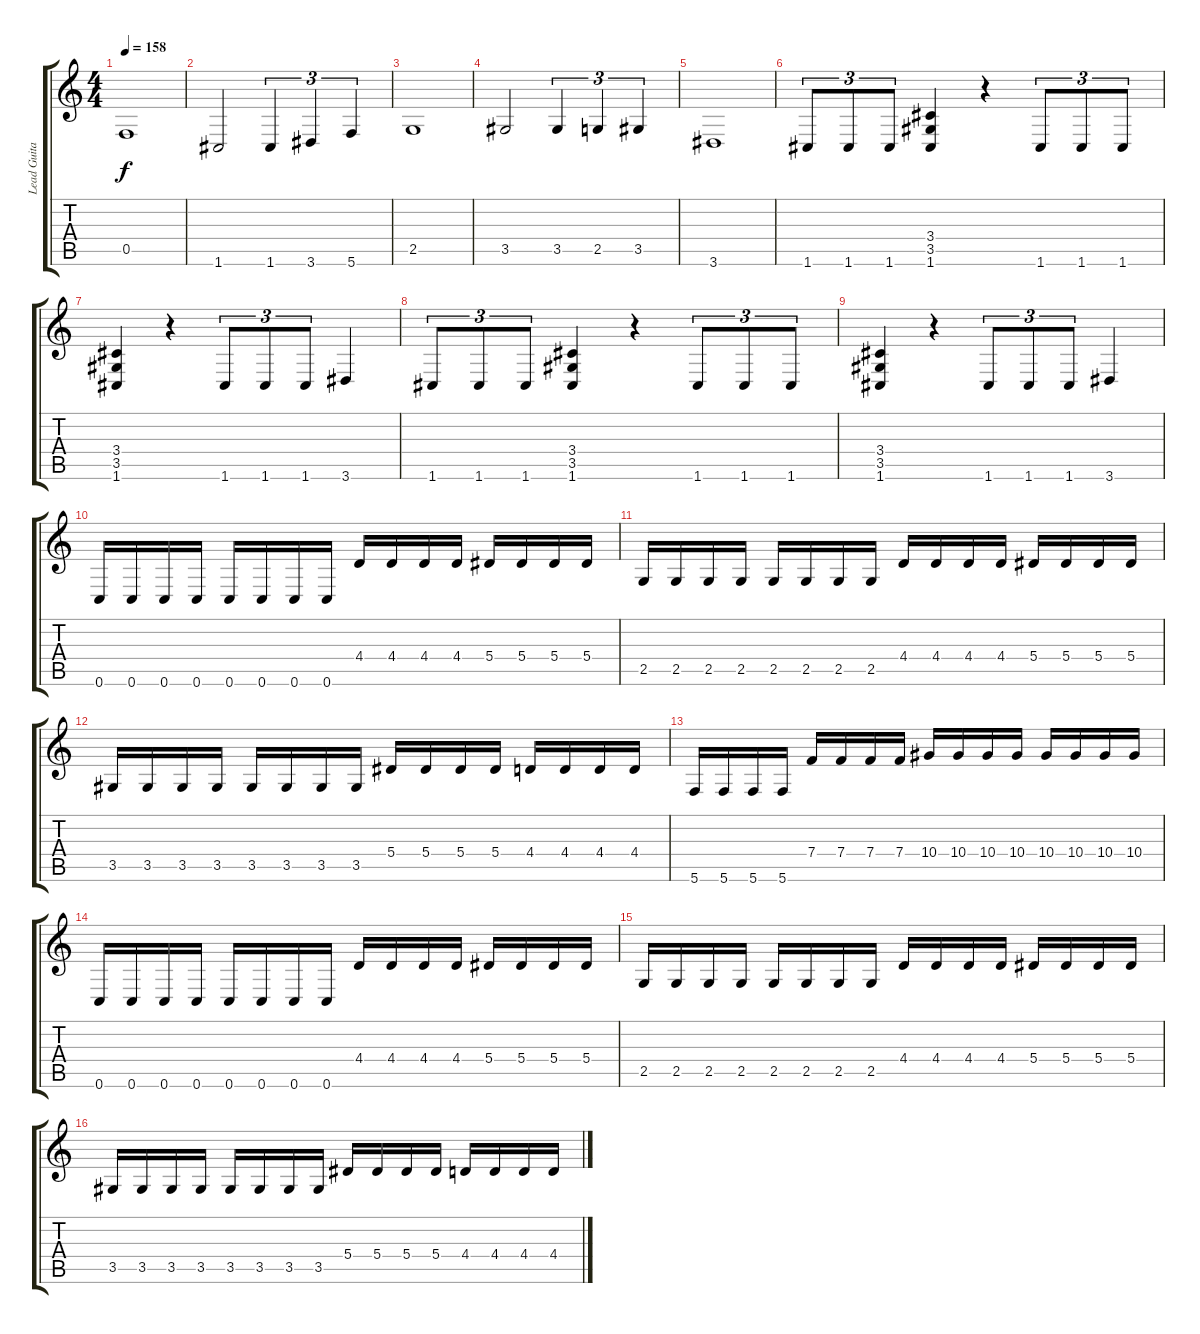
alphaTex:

\track ("Lead Guitar" "Lead Guita") {instrument distortionguitar}
\staff {score tabs}
\tuning (C4 G3 Eb3 Bb2 F2 C2) {hide}
\ts (4 4)
\tempo 158
\clef g2
\ks c
0.5.1{dy f} |
1.6.2 1.6.4{tu (3 2)} 3.6.4{tu (3 2)} 5.6.4{tu (3 2)} |
2.5.1 |
3.5.2 3.5.4{tu (3 2)} 2.5.4{tu (3 2)} 3.5.4{tu (3 2)} |
3.6.1 |
1.6.8{tu (3 2)} 1.6.8{tu (3 2)} 1.6.8{tu (3 2)} (3.4 3.5 1.6).4 r.4 1.6.8{tu (3 2)} 1.6.8{tu (3 2)} 1.6.8{tu (3 2)} |
(3.4 3.5 1.6).4 r.4 1.6.8{tu (3 2)} 1.6.8{tu (3 2)} 1.6.8{tu (3 2)} 3.6.4 |
1.6.8{tu (3 2)} 1.6.8{tu (3 2)} 1.6.8{tu (3 2)} (3.4 3.5 1.6).4 r.4 1.6.8{tu (3 2)} 1.6.8{tu (3 2)} 1.6.8{tu (3 2)} |
(3.4 3.5 1.6).4 r.4 1.6.8{tu (3 2)} 1.6.8{tu (3 2)} 1.6.8{tu (3 2)} 3.6.4 |
0.6.16 0.6.16 0.6.16 0.6.16 0.6.16 0.6.16 0.6.16 0.6.16 4.4.16 4.4.16 4.4.16 4.4.16 5.4.16 5.4.16 5.4.16 5.4.16 |
2.5.16 2.5.16 2.5.16 2.5.16 2.5.16 2.5.16 2.5.16 2.5.16 4.4.16 4.4.16 4.4.16 4.4.16 5.4.16 5.4.16 5.4.16 5.4.16 |
3.5.16 3.5.16 3.5.16 3.5.16 3.5.16 3.5.16 3.5.16 3.5.16 5.4.16 5.4.16 5.4.16 5.4.16 4.4.16 4.4.16 4.4.16 4.4.16 |
5.6.16 5.6.16 5.6.16 5.6.16 7.4.16 7.4.16 7.4.16 7.4.16 10.4.16 10.4.16 10.4.16 10.4.16 10.4.16 10.4.16 10.4.16 10.4.16 |
0.6.16 0.6.16 0.6.16 0.6.16 0.6.16 0.6.16 0.6.16 0.6.16 4.4.16 4.4.16 4.4.16 4.4.16 5.4.16 5.4.16 5.4.16 5.4.16 |
2.5.16 2.5.16 2.5.16 2.5.16 2.5.16 2.5.16 2.5.16 2.5.16 4.4.16 4.4.16 4.4.16 4.4.16 5.4.16 5.4.16 5.4.16 5.4.16 |
3.5.16 3.5.16 3.5.16 3.5.16 3.5.16 3.5.16 3.5.16 3.5.16 5.4.16 5.4.16 5.4.16 5.4.16 4.4.16 4.4.16 4.4.16 4.4.16
